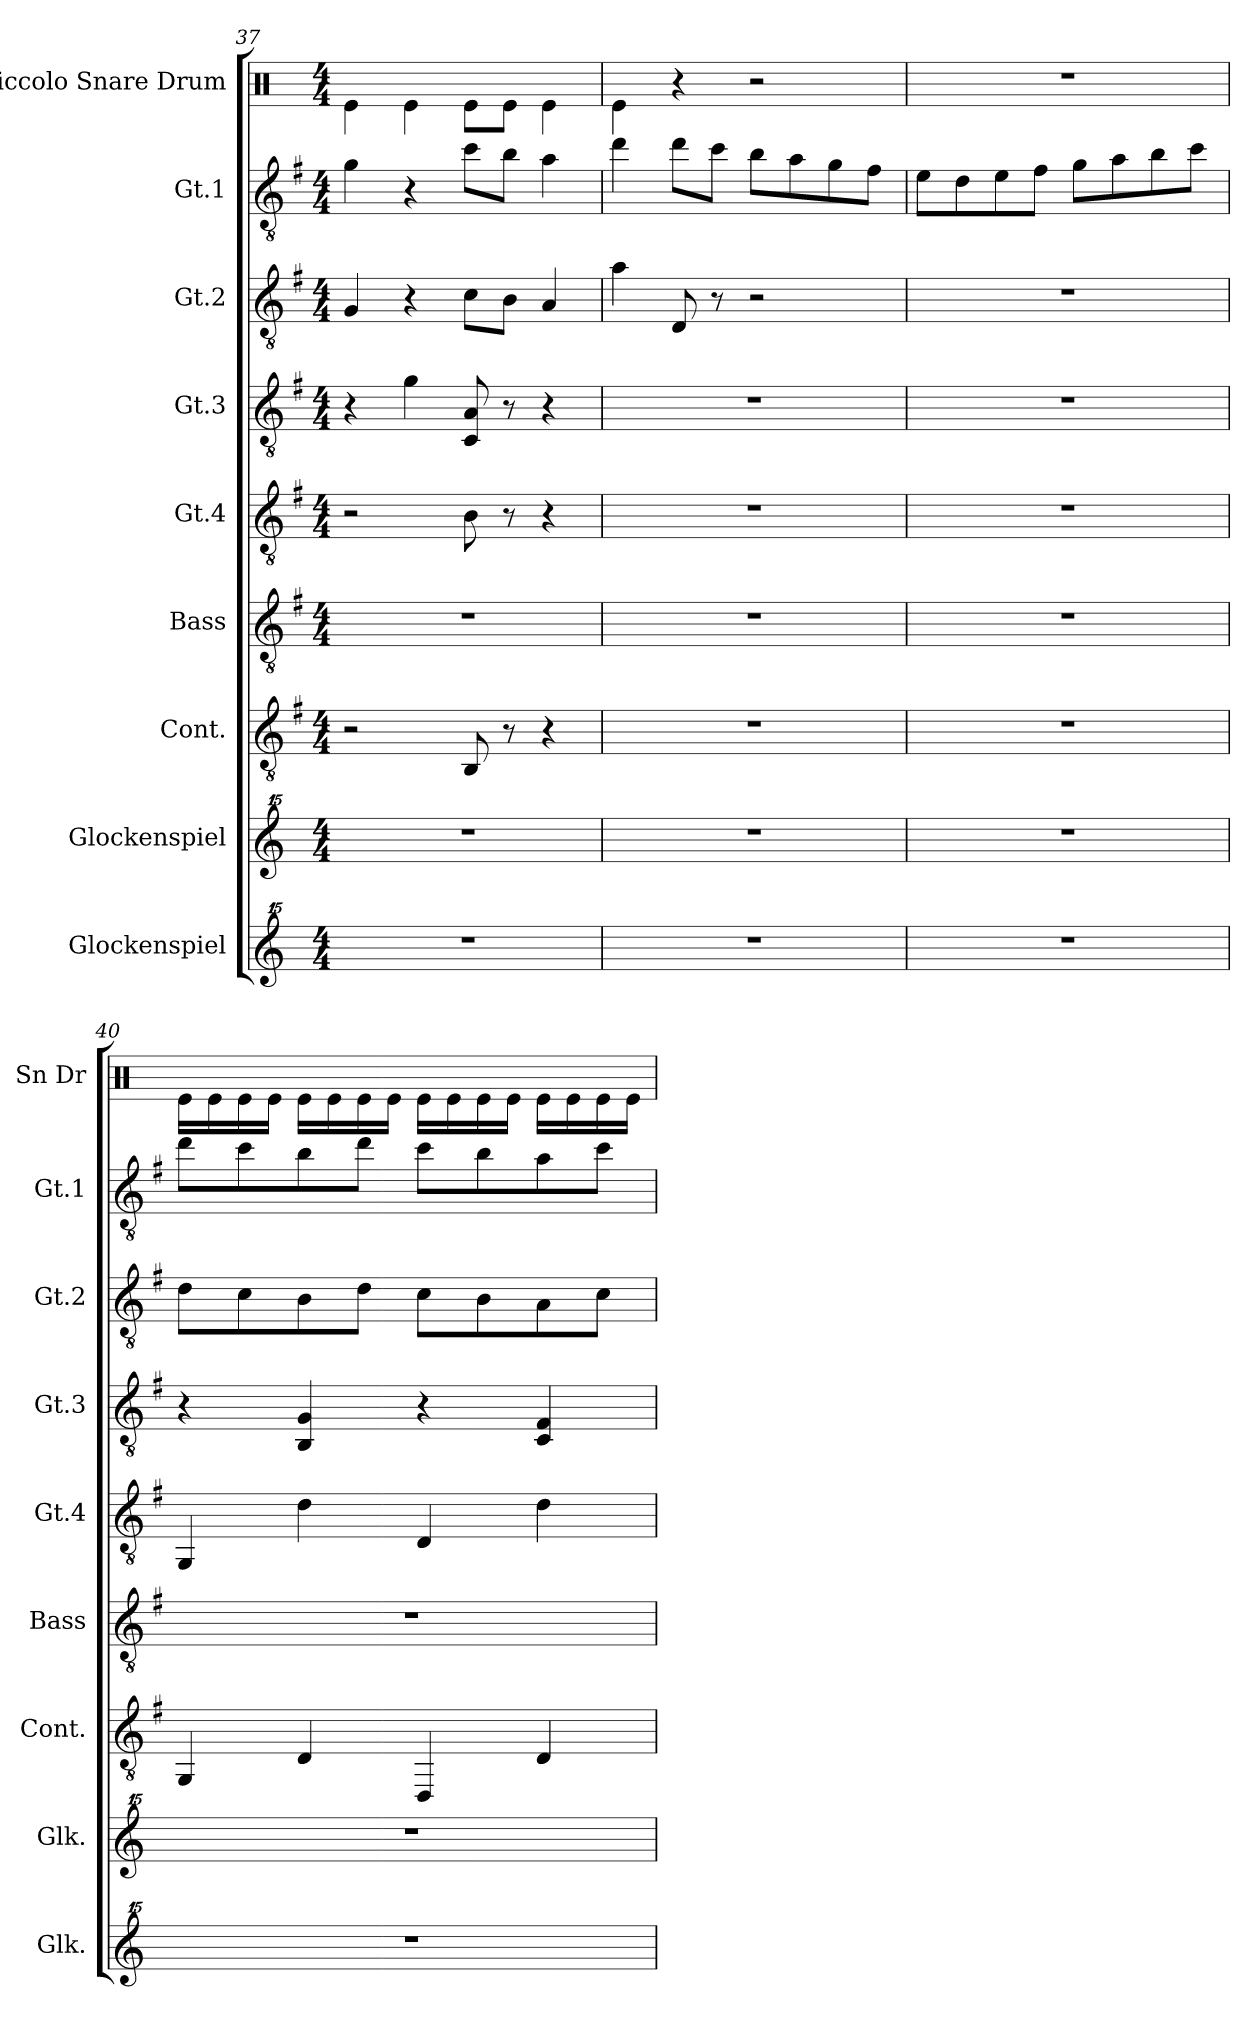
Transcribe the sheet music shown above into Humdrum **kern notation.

**kern	**kern	**kern	**kern	**kern	**kern	**kern	**kern	**kern
*part9	*part8	*part7	*part6	*part5	*part4	*part3	*part2	*part1
*staff9	*staff8	*staff7	*staff6	*staff5	*staff4	*staff3	*staff2	*staff1
*I"Glockenspiel	*I"Glockenspiel	*I"Cont.	*I"Bass	*I"Gt.4	*I"Gt.3	*I"Gt.2	*I"Gt.1	*I"Piccolo Snare Drum
*I'Glk.	*I'Glk.	*I'Cont.	*I'Bass	*I'Gt.4	*I'Gt.3	*I'Gt.2	*I'Gt.1	*I'Sn Dr
*clefG^^2	*clefG^^2	*clefGv2	*clefGv2	*clefGv2	*clefGv2	*clefGv2	*clefGv2	*clefX
*k[]	*k[]	*k[f#]	*k[f#]	*k[f#]	*k[f#]	*k[f#]	*k[f#]	*k[]
*M4/4	*M4/4	*M4/4	*M4/4	*M4/4	*M4/4	*M4/4	*M4/4	*M4/4
=37	=37	=37	=37	=37	=37	=37	=37	=37
1r	1r	2r	1r	2r	4r	4G/	4g\	4Re\
.	.	.	.	.	4g\	4r	4r	4Re\
.	.	8BB/	.	8B\	8C/ 8A/	8c\L	8cc\L	8Re\L
.	.	8r	.	8r	8r	8B\J	8b\J	8Re\J
.	.	4r	.	4r	4r	4A/	4a\	4Re\
!!LO:PB:g=z
=38	=38	=38	=38	=38	=38	=38	=38	=38
1r	1r	1r	1r	1r	1r	4a\	4dd\	4Re\
.	.	.	.	.	.	8D/	8dd\L	4r
.	.	.	.	.	.	8r	8cc\J	.
.	.	.	.	.	.	2r	8b\L	2r
.	.	.	.	.	.	.	8a\	.
.	.	.	.	.	.	.	8g\	.
.	.	.	.	.	.	.	8f#\J	.
=39	=39	=39	=39	=39	=39	=39	=39	=39
1r	1r	1r	1r	1r	1r	1r	8e\L	1r
.	.	.	.	.	.	.	8d\	.
.	.	.	.	.	.	.	8e\	.
.	.	.	.	.	.	.	8f#\J	.
.	.	.	.	.	.	.	8g\L	.
.	.	.	.	.	.	.	8a\	.
.	.	.	.	.	.	.	8b\	.
.	.	.	.	.	.	.	8cc\J	.
=40	=40	=40	=40	=40	=40	=40	=40	=40
1r	1r	4GG/	1r	4GG/	4r	8d\L	8dd\L	16Re\LL
.	.	.	.	.	.	.	.	16Re\
.	.	.	.	.	.	8c\	8cc\	16Re\
.	.	.	.	.	.	.	.	16Re\JJ
.	.	4D/	.	4d\	4BB/ 4G/	8B\	8b\	16Re\LL
.	.	.	.	.	.	.	.	16Re\
.	.	.	.	.	.	8d\J	8dd\J	16Re\
.	.	.	.	.	.	.	.	16Re\JJ
.	.	4DD/	.	4D/	4r	8c\L	8cc\L	16Re\LL
.	.	.	.	.	.	.	.	16Re\
.	.	.	.	.	.	8B\	8b\	16Re\
.	.	.	.	.	.	.	.	16Re\JJ
.	.	4D/	.	4d\	4C/ 4F#/	8A\	8a\	16Re\LL
.	.	.	.	.	.	.	.	16Re\
.	.	.	.	.	.	8c\J	8cc\J	16Re\
.	.	.	.	.	.	.	.	16Re\JJ
=	=	=	=	=	=	=	=	=
*-	*-	*-	*-	*-	*-	*-	*-	*-
